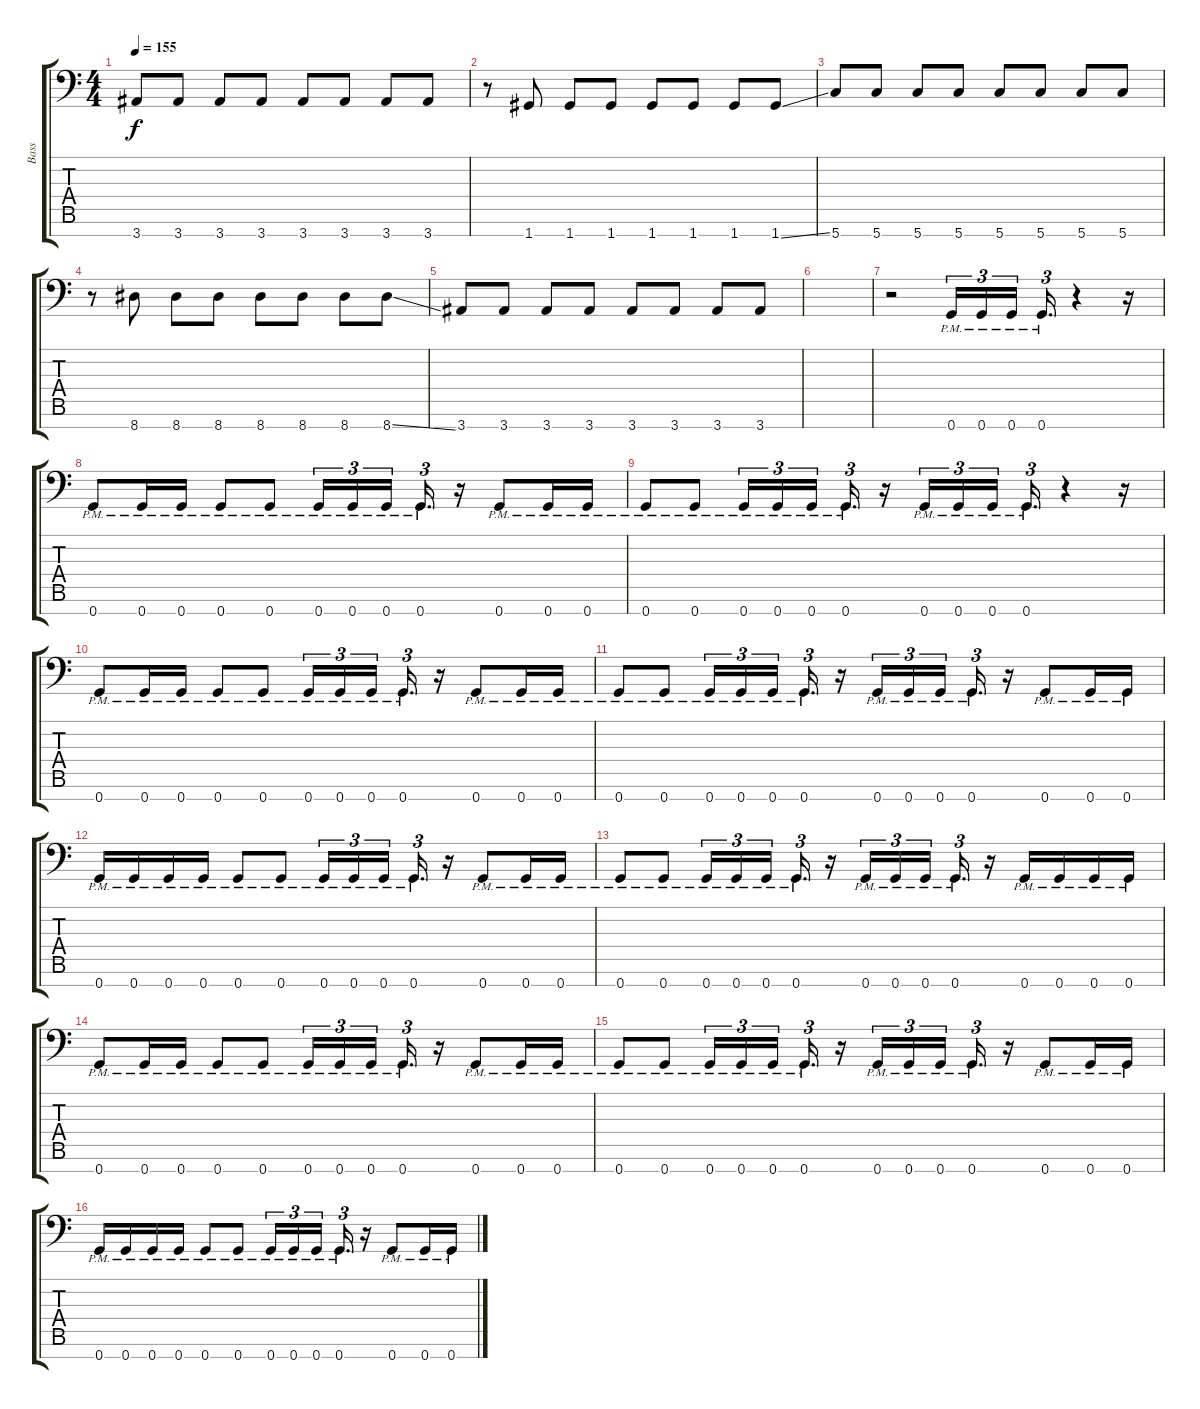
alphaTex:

\track ("Bass" "Bass") {instrument electricbasspick}
\staff {score tabs}
\tuning (D4 A3 F3 C3 G2 D2 G1) {hide}
\ts (4 4)
\tempo 155
\clef f4
\ks c
3.7.8{dy f} 3.7.8 3.7.8 3.7.8 3.7.8 3.7.8 3.7.8 3.7.8 |
r.8 1.7.8 1.7.8 1.7.8 1.7.8 1.7.8 1.7.8 1.7{ss}.8 |
5.7.8 5.7.8 5.7.8 5.7.8 5.7.8 5.7.8 5.7.8 5.7.8 |
r.8 8.7.8 8.7.8 8.7.8 8.7.8 8.7.8 8.7.8 8.7{ss}.8 |
3.7.8 3.7.8 3.7.8 3.7.8 3.7.8 3.7.8 3.7.8 3.7.8 |
|
r.2 0.7{pm}.16{tu (3 2)} 0.7{pm}.16{tu (3 2)} 0.7{pm}.16{tu (3 2) beam splitsecondary} 0.7{pm}.16{d tu (3 2)} r.4 r.16 |
0.7{pm}.8 0.7{pm}.16 0.7{pm}.16 0.7{pm}.8 0.7{pm}.8 0.7{pm}.16{tu (3 2)} 0.7{pm}.16{tu (3 2)} 0.7{pm}.16{tu (3 2) beam splitsecondary} 0.7{pm}.16{d tu (3 2)} r.16 0.7{pm}.8 0.7{pm}.16 0.7{pm}.16 |
0.7{pm}.8 0.7{pm}.8 0.7{pm}.16{tu (3 2)} 0.7{pm}.16{tu (3 2)} 0.7{pm}.16{tu (3 2) beam splitsecondary} 0.7{pm}.16{d tu (3 2)} r.16 0.7{pm}.16{tu (3 2)} 0.7{pm}.16{tu (3 2)} 0.7{pm}.16{tu (3 2) beam splitsecondary} 0.7{pm}.16{d tu (3 2)} r.4 r.16 |
0.7{pm}.8 0.7{pm}.16 0.7{pm}.16 0.7{pm}.8 0.7{pm}.8 0.7{pm}.16{tu (3 2)} 0.7{pm}.16{tu (3 2)} 0.7{pm}.16{tu (3 2) beam splitsecondary} 0.7{pm}.16{d tu (3 2)} r.16 0.7{pm}.8 0.7{pm}.16 0.7{pm}.16 |
0.7{pm}.8 0.7{pm}.8 0.7{pm}.16{tu (3 2)} 0.7{pm}.16{tu (3 2)} 0.7{pm}.16{tu (3 2) beam splitsecondary} 0.7{pm}.16{d tu (3 2)} r.16 0.7{pm}.16{tu (3 2)} 0.7{pm}.16{tu (3 2)} 0.7{pm}.16{tu (3 2) beam splitsecondary} 0.7{pm}.16{d tu (3 2)} r.16 0.7{pm}.8 0.7{pm}.16 0.7{pm}.16 |
0.7{pm}.16 0.7{pm}.16 0.7{pm}.16 0.7{pm}.16 0.7{pm}.8 0.7{pm}.8 0.7{pm}.16{tu (3 2)} 0.7{pm}.16{tu (3 2)} 0.7{pm}.16{tu (3 2) beam splitsecondary} 0.7{pm}.16{d tu (3 2)} r.16 0.7{pm}.8 0.7{pm}.16 0.7{pm}.16 |
0.7{pm}.8 0.7{pm}.8 0.7{pm}.16{tu (3 2)} 0.7{pm}.16{tu (3 2)} 0.7{pm}.16{tu (3 2) beam splitsecondary} 0.7{pm}.16{d tu (3 2)} r.16 0.7{pm}.16{tu (3 2)} 0.7{pm}.16{tu (3 2)} 0.7{pm}.16{tu (3 2) beam splitsecondary} 0.7{pm}.16{d tu (3 2)} r.16 0.7{pm}.16 0.7{pm}.16 0.7{pm}.16 0.7{pm}.16 |
0.7{pm}.8 0.7{pm}.16 0.7{pm}.16 0.7{pm}.8 0.7{pm}.8 0.7{pm}.16{tu (3 2)} 0.7{pm}.16{tu (3 2)} 0.7{pm}.16{tu (3 2) beam splitsecondary} 0.7{pm}.16{d tu (3 2)} r.16 0.7{pm}.8 0.7{pm}.16 0.7{pm}.16 |
0.7{pm}.8 0.7{pm}.8 0.7{pm}.16{tu (3 2)} 0.7{pm}.16{tu (3 2)} 0.7{pm}.16{tu (3 2) beam splitsecondary} 0.7{pm}.16{d tu (3 2)} r.16 0.7{pm}.16{tu (3 2)} 0.7{pm}.16{tu (3 2)} 0.7{pm}.16{tu (3 2) beam splitsecondary} 0.7{pm}.16{d tu (3 2)} r.16 0.7{pm}.8 0.7{pm}.16 0.7{pm}.16 |
0.7{pm}.16 0.7{pm}.16 0.7{pm}.16 0.7{pm}.16 0.7{pm}.8 0.7{pm}.8 0.7{pm}.16{tu (3 2)} 0.7{pm}.16{tu (3 2)} 0.7{pm}.16{tu (3 2) beam splitsecondary} 0.7{pm}.16{d tu (3 2)} r.16 0.7{pm}.8 0.7{pm}.16 0.7{pm}.16
